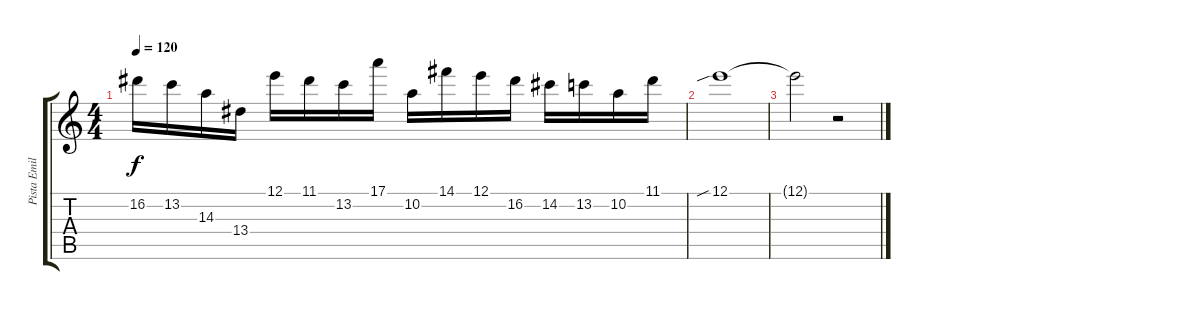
\track ("Pista Emilio" "Pista Emil") {instrument distortionguitar}
\staff {score tabs}
\tuning (E4 B3 G3 D3 A2 E2) {hide}
\ts (4 4)
\tempo 120
\clef g2
\ks c
16.2.16{dy f} 13.2.16 14.3.16 13.4.16 12.1.16 11.1.16 13.2.16 17.1.16 10.2.16 14.1.16 12.1.16 16.2.16 14.2.16 13.2.16 10.2.16 11.1.16 |
12.1{sib}.1 |
12.1{t}.2 r.2
